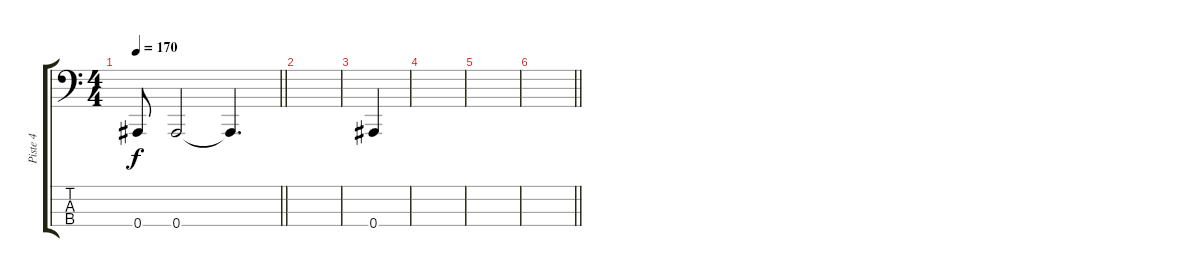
\track ("Piste 4" "Piste 4") {mute instrument electricbasspick}
\staff {score tabs}
\tuning (Eb2 Bb1 F1 Bb0) {hide}
\ts (4 4)
\tempo 170
\clef f4
\barLineRight lightlight
\ks c
0.4.8{dy f} 0.4.2 0.4{t}.4{d} |
|
0.4.4 |
|
|
\barLineRight lightlight
